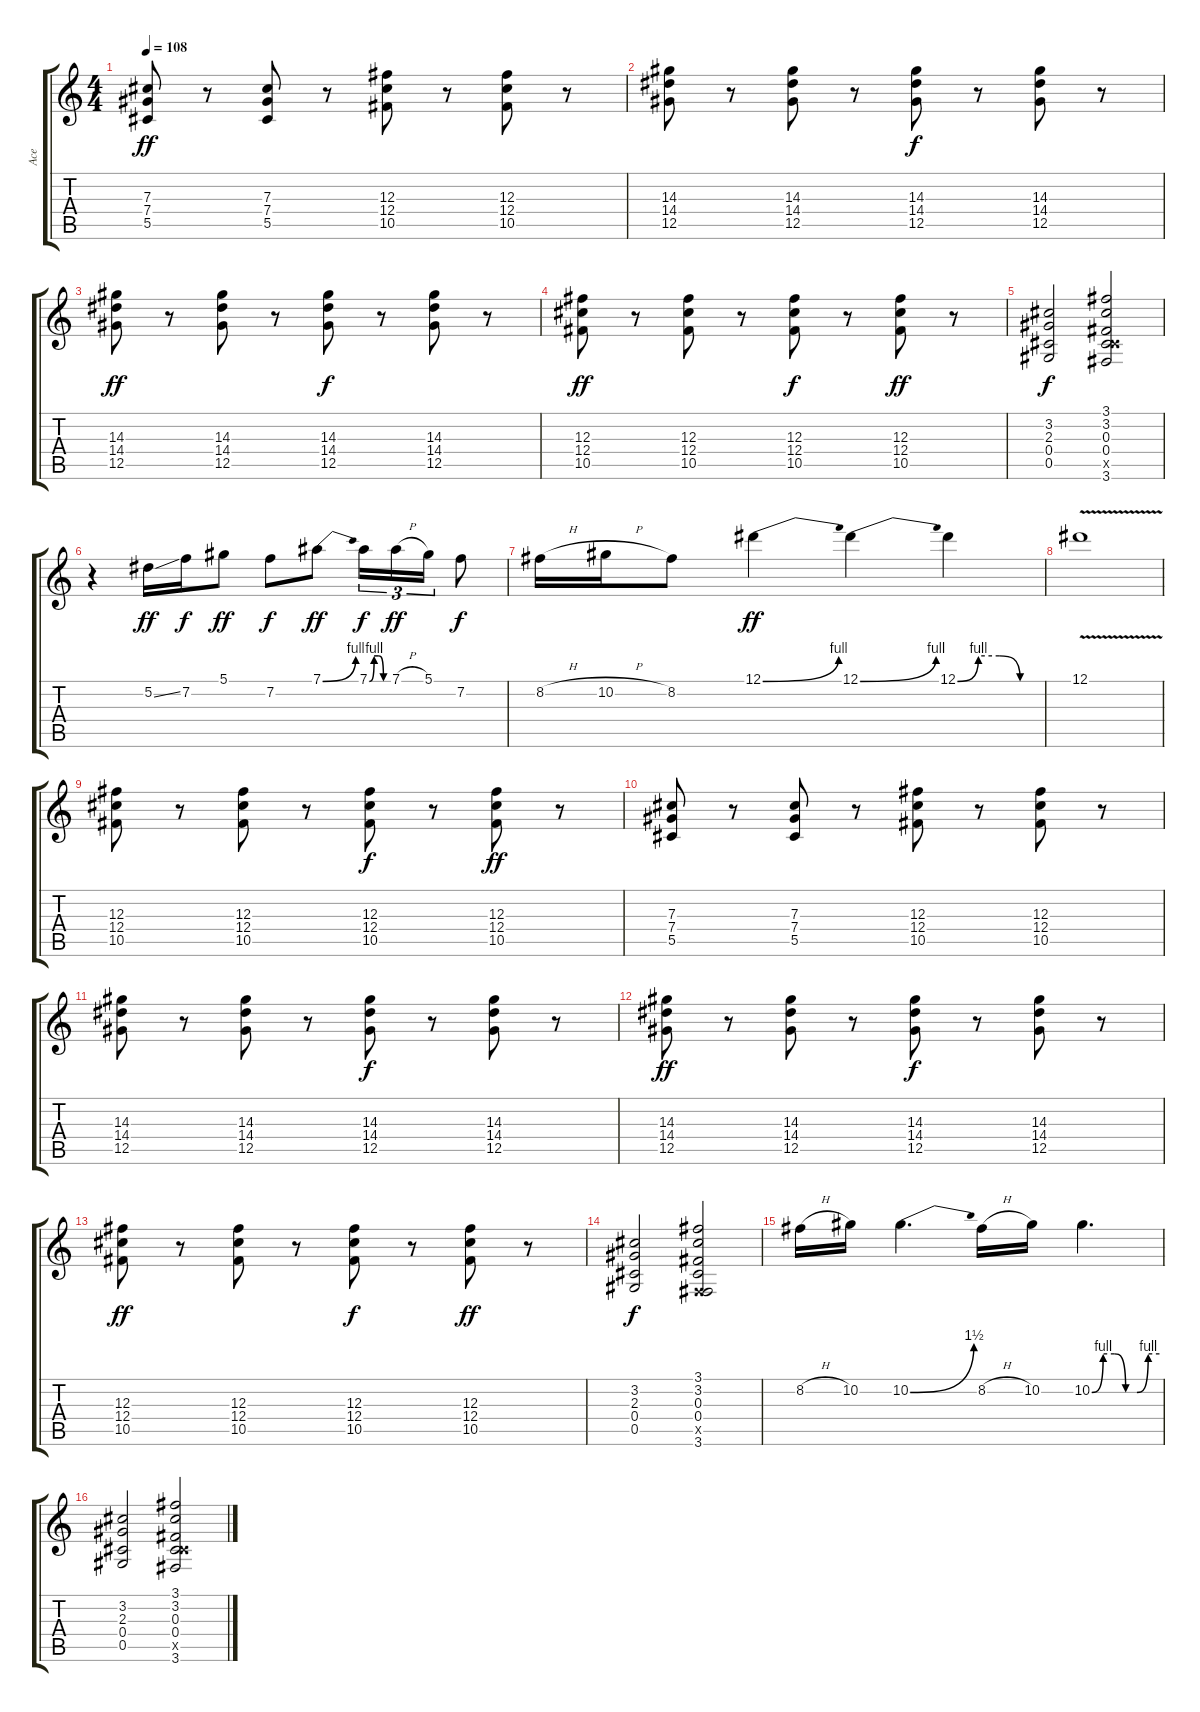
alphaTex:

\track ("Ace" "Ace") {instrument distortionguitar}
\staff {score tabs}
\tuning (Eb4 Bb3 Gb3 Db3 Ab2 Eb2) {hide}
\ts (4 4)
\tempo 108
\clef g2
\ks c
(7.3 7.4 5.5).8{dy ff} r.8 (7.3 7.4 5.5).8 r.8 (12.3 12.4 10.5).8 r.8 (12.3 12.4 10.5).8 r.8 |
(14.3 14.4 12.5).8 r.8 (14.3 14.4 12.5).8 r.8 (14.3 14.4 12.5).8{dy f} r.8 (14.3 14.4 12.5).8 r.8 |
(14.3 14.4 12.5).8{dy ff} r.8 (14.3 14.4 12.5).8 r.8 (14.3 14.4 12.5).8{dy f} r.8 (14.3 14.4 12.5).8 r.8 |
(12.3 12.4 10.5).8{dy ff} r.8 (12.3 12.4 10.5).8 r.8 (12.3 12.4 10.5).8{dy f} r.8 (12.3 12.4 10.5).8{dy ff} r.8 |
(3.2 2.3 0.4 0.5).2{dy f} (3.1 3.2 0.3 0.4 5.5{x} 3.6).2 |
r.4 5.2{ss}.16{dy ff} 7.2.16{dy f} 5.1.8{dy ff} 7.2.8{dy f} 7.1{be (bend 0 0 60 4)}.8{dy ff} 7.1{be (custom 0 0 15 4 30 4 45 0 60 0)}.16{tu (3 2) dy f} 7.1{h}.16{tu (3 2) dy ff} 5.1.16{tu (3 2)} 7.2.8{dy f} |
8.2{h}.16 10.2{h}.16 8.2.8 12.1{be (bend 0 0 60 4)}.4{dy ff} 12.1{be (bend 0 0 60 4)}.4 12.1{be (custom 0 0 15 4 30 4 45 0 60 0)}.4 |
12.1{v}.1 |
(12.3 12.4 10.5).8 r.8 (12.3 12.4 10.5).8 r.8 (12.3 12.4 10.5).8{dy f} r.8 (12.3 12.4 10.5).8{dy ff} r.8 |
(7.3 7.4 5.5).8 r.8 (7.3 7.4 5.5).8 r.8 (12.3 12.4 10.5).8 r.8 (12.3 12.4 10.5).8 r.8 |
(14.3 14.4 12.5).8 r.8 (14.3 14.4 12.5).8 r.8 (14.3 14.4 12.5).8{dy f} r.8 (14.3 14.4 12.5).8 r.8 |
(14.3 14.4 12.5).8{dy ff} r.8 (14.3 14.4 12.5).8 r.8 (14.3 14.4 12.5).8{dy f} r.8 (14.3 14.4 12.5).8 r.8 |
(12.3 12.4 10.5).8{dy ff} r.8 (12.3 12.4 10.5).8 r.8 (12.3 12.4 10.5).8{dy f} r.8 (12.3 12.4 10.5).8{dy ff} r.8 |
(3.2 2.3 0.4 0.5).2{dy f} (3.1 3.2 0.3 0.4 -2.5{x} 3.6).2 |
8.2{h}.16 10.2.16 10.2{be (bend 0 0 60 6)}.4{d} 8.2{h}.16 10.2.16 10.2{be (custom 0 0 10 4 20 4 30 0 40 0 50 4 60 4)}.4{d} |
(3.2 2.3 0.4 0.5).2 (3.1 3.2 0.3 0.4 5.5{x} 3.6).2
